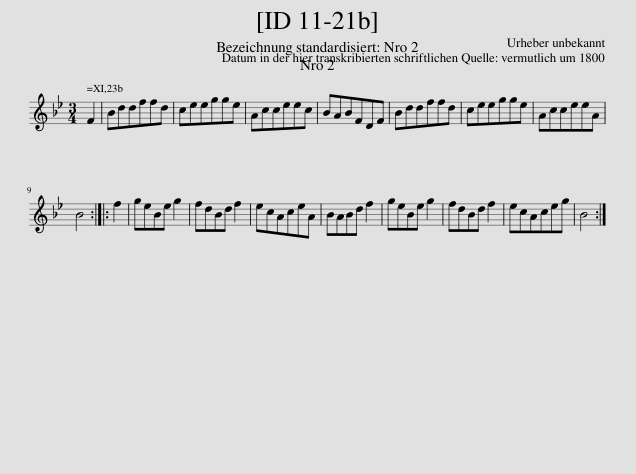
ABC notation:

X:1
L:1/8
M:3/4
I:linebreak $
K:Bb
V:1 treble
V:1
 F2 | Bddffd | ceegge | Acceec | BABFDF | %5
 Bddffd | ceegge | AcceeA |$ B4 :: f2 | %10
 geBe g2 | fdBd f2 | ecAceA | BABd f2 | geBe g2 | %15
 fdBd f2 | ecAceg | B4 :| %18
